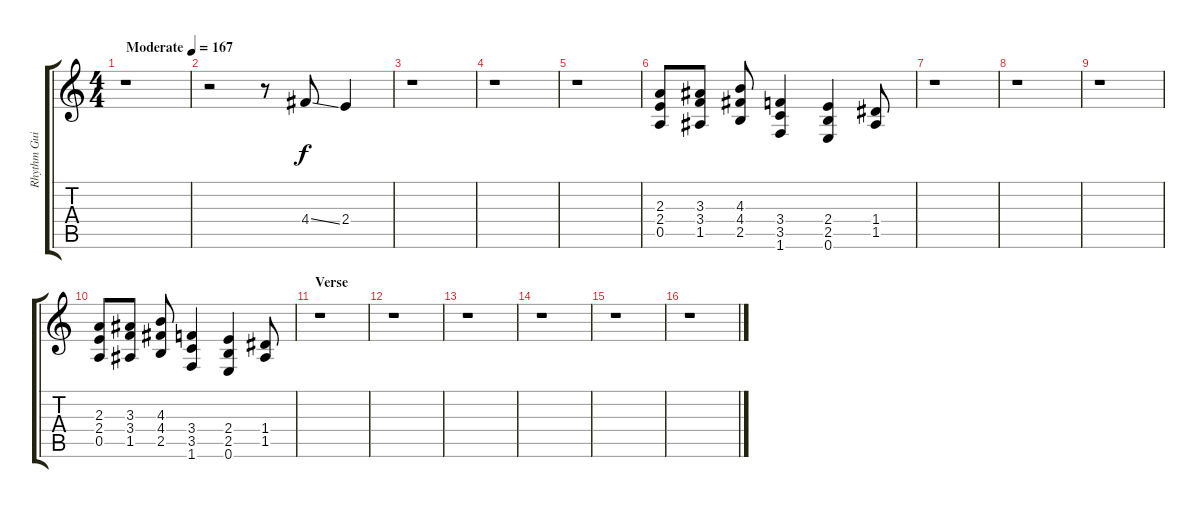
\track ("Rhythm Guitar" "Rhythm Gui") {instrument distortionguitar}
\staff {score tabs}
\tuning (E4 B3 G3 D3 A2 E2) {hide}
\ts (4 4)
\tempo (167 "Moderate")
\clef g2
\ks c
r.1{dy f instrument distortionguitar} |
r.2 r.8 4.4{ss}.8 2.4.4 |
r.1 |
r.1 |
r.1 |
(2.3 2.4 0.5).8 (3.3 3.4 1.5).8 (4.3 4.4 2.5).8 (3.4 3.5 1.6).4 (2.4 2.5 0.6).4 (1.4 1.5).8 |
r.1 |
r.1 |
r.1 |
(2.3 2.4 0.5).8 (3.3 3.4 1.5).8 (4.3 4.4 2.5).8 (3.4 3.5 1.6).4 (2.4 2.5 0.6).4 (1.4 1.5).8 |
\section ("" "Verse")
r.1 |
r.1 |
r.1 |
r.1 |
r.1 |
r.1
